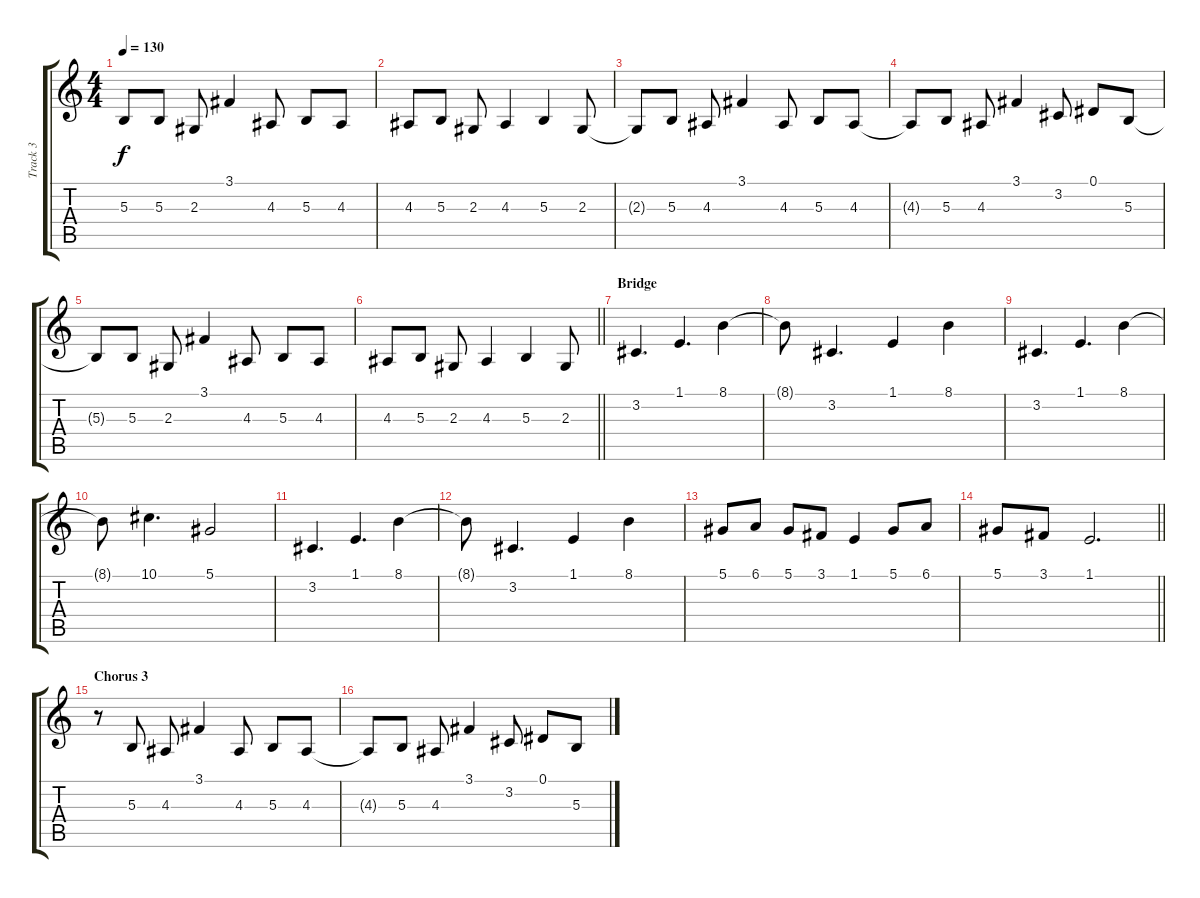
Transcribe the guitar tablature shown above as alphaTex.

\track ("Track 3" "Track 3") {instrument acousticgrandpiano}
\staff {score tabs}
\tuning (Eb4 Bb3 Gb3 Db3 Ab2 Db2) {hide}
\ts (4 4)
\tempo 130
\clef g2
\ks c
5.3{t}.8{dy f} 5.3.8 2.3.8 3.1.4 4.3.8 5.3.8 4.3.8 |
4.3.8 5.3.8 2.3.8 4.3.4 5.3.4 2.3.8 |
2.3{t}.8 5.3.8 4.3.8 3.1.4 4.3.8 5.3.8 4.3.8 |
4.3{t}.8 5.3.8 4.3.8 3.1.4 3.2.8 0.1.8 5.3.8 |
5.3{t}.8 5.3.8 2.3.8 3.1.4 4.3.8 5.3.8 4.3.8 |
\barLineRight lightlight
4.3.8 5.3.8 2.3.8 4.3.4 5.3.4 2.3.8 |
\section ("" "Bridge")
3.2.4{d} 1.1.4{d} 8.1.4 |
8.1{t}.8 3.2.4{d} 1.1.4 8.1.4 |
3.2.4{d} 1.1.4{d} 8.1.4 |
8.1{t}.8 10.1.4{d} 5.1.2 |
3.2.4{d} 1.1.4{d} 8.1.4 |
8.1{t}.8 3.2.4{d} 1.1.4 8.1.4 |
5.1.8 6.1.8 5.1.8 3.1.8 1.1.4 5.1.8 6.1.8 |
\barLineRight lightlight
5.1.8 3.1.8 1.1.2{d} |
\section ("" "Chorus 3")
r.8 5.3.8 4.3.8 3.1.4 4.3.8 5.3.8 4.3.8 |
4.3{t}.8 5.3.8 4.3.8 3.1.4 3.2.8 0.1.8 5.3.8
